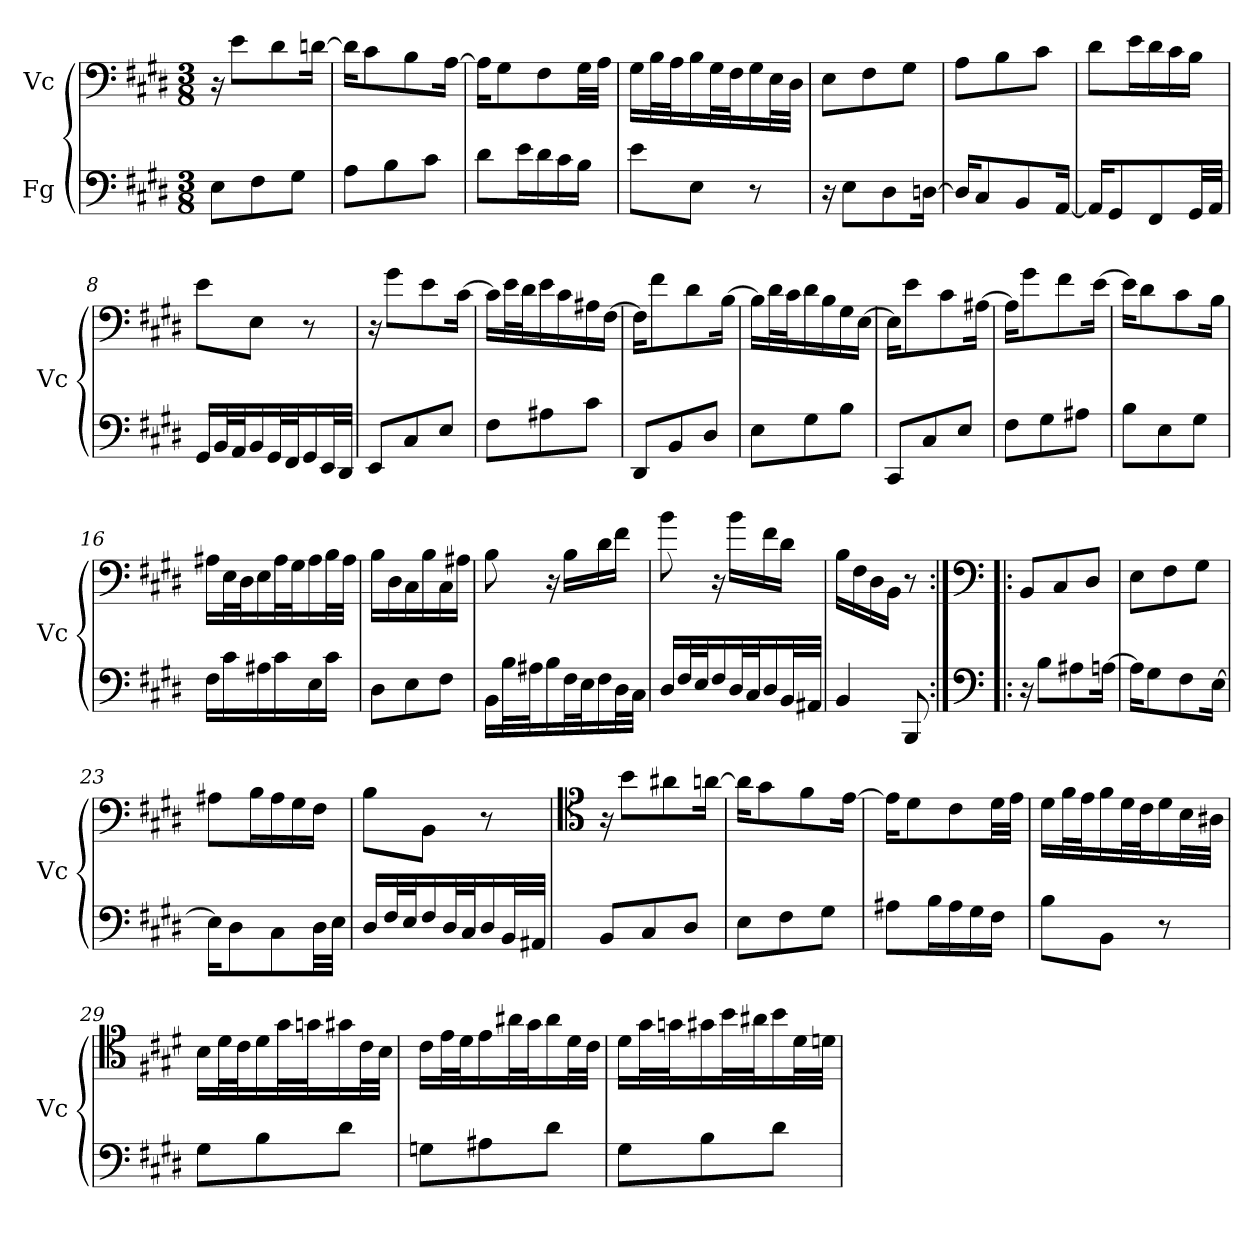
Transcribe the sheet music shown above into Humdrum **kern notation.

**kern	**kern
*part2	*part1
*staff2	*staff1
*I"Fg	*I"Vc
*	*I'Vc
*clefF4	*clefF4
*k[f#c#g#d#]	*k[f#c#g#d#]
*M3/8	*M3/8
*MM66	*MM66
=1	=1
8E\L	16r
.	8e\L
8F#\	.
.	8d#\
8G#\J	.
.	[16dn\Jk
=2	=2
8A\L	16d\KL]
.	8c#\
8B\	.
.	8B\
8c#\J	.
.	[16A\Jk
=3	=3
8d#\L	16A\KL]
.	8G#\
16e\L	.
16d#\	8F#\
16c#\	.
16B\JJ	32G#\LL
.	32A\JJJ
=4	=4
8e\L	16G#\LL
.	32B\L
.	32A\J
8E\J	16B\
.	32G#\L
.	32F#\J
8r	16G#\
.	32E\L
.	32D#\JJJ
=5	=5
16r	8E\L
8E\L	.
.	8F#\
8D#\	.
.	8G#\J
[16Dn\Jk	.
=6	=6
16D/KL]	8A\L
8C#/	.
.	8B\
8BB/	.
.	8c#\J
[16AA/Jk	.
=7	=7
16AA/KL]	8d#\L
8GG#/	.
.	16e\L
8FF#/	16d#\
.	16c#\
32GG#/LL	16B\JJ
32AA/JJJ	.
!!LO:LB:g=z
=8	=8
16GG#/LL	8e\L
32BB/L	.
32AA/J	.
16BB/	8E\J
32GG#/L	.
32FF#/J	.
16GG#/	8r
32EE/L	.
32DD#/JJJ	.
=9	=9
8EE/L	16r
.	8g#\L
8C#/	.
.	8e\
8E/J	.
.	[16c#\Jk
=10	=10
8F#\L	16c#\LL]
.	32e\L
.	32d#\J
8A#X\	16e\
.	16c#\
8c#\J	16A#X\
.	[16F#\JJ
=11	=11
8DD#/L	16F#\KL]
.	8f#\
8BB/	.
.	8d#\
8D#/J	.
.	[16B\Jk
=12	=12
8E\L	16B\LL]
.	32d#\L
.	32c#\J
8G#\	16d#\
.	16B\
8B\J	16G#\
.	[16E\JJ
=13	=13
8CC#/L	16E\KL]
.	8e\
8C#/	.
.	8c#\
8E/J	.
.	[16A#X\Jk
=14	=14
8F#\L	16A#\KL]
.	8g#\
8G#\	.
.	8f#\
8A#X\J	.
.	[16e\Jk
!!LO:LB:g=z
=15	=15
8B\L	16e\KL]
.	8d#\
8E\	.
.	8c#\
8G#\J	.
.	16B\Jk
=16	=16
16F#\LL	16A#X\LL
16c#\	32E\L
.	32D#\J
16A#X\	16E\
16c#\	32A#\L
.	32G#\J
16E\	16A#\
16c#\JJ	32B\L
.	32A#\JJJ
=17	=17
8D#\L	16B\LL
.	16D#\
8E\	16C#\
.	16B\
8F#\J	16C#\
.	16A#X\JJ
=18	=18
16BB\LL	8B\
32B\L	.
32A#X\J	.
16B\	16r
32F#\L	16B\LL
32E\J	.
16F#\	16d#\
32D#\L	16f#\JJ
32C#\JJJ	.
=19	=19
16D#/LL	8b\
32F#/L	.
32E/J	.
16F#/	16r
32D#/L	16b\LL
32C#/J	.
16D#/	16f#\
32BB/L	16d#\JJ
32AA#X/JJJ	.
=20	=20
4BB/	16B\LL
.	16F#\
.	16D#\
.	16BB\JJ
8BBB/	8r
!!LO:LB:g=z
=21:|!|:	=21:|!|:
*clefF4	*clefF4
16r	8BB/L
8B\L	.
.	8C#/
8A#X\	.
.	8D#/J
[16An\Jk	.
=22	=22
16A\KL]	8E\L
8G#\	.
.	8F#\
8F#\	.
.	8G#\J
[16E\Jk	.
=23	=23
16E\KL]	8A#X\L
8D#\	.
.	16B\L
8C#\	16A#\
.	16G#\
32D#\LL	16F#\JJ
32E\JJJ	.
=24	=24
16D#/LL	8B\L
32F#/L	.
32E/J	.
16F#/	8BB\J
32D#/L	.
32C#/J	.
16D#/	8r
32BB/L	.
32AA#X/JJJ	.
=25	=25
*	*clefC4
8BB/L	16r
.	8b\L
8C#/	.
.	8a#X\
8D#/J	.
.	[16an\Jk
=26	=26
8E\L	16a\KL]
.	8g#\
8F#\	.
.	8f#\
8G#\J	.
.	[16e\Jk
=27	=27
8A#X\L	16e\KL]
.	8d#\
16B\L	.
16A#\	8c#\
16G#\	.
16F#\JJ	32d#\LL
.	32e\JJJ
!!LO:LB:g=z
=28	=28
8B\L	16d#\LL
.	32f#\L
.	32e\J
8BB\J	16f#\
.	32d#\L
.	32c#\J
8r	16d#\
.	32B\L
.	32A#X\JJJ
=29	=29
8G#\L	16B\LL
.	32d#\L
.	32c#\J
8B\	16d#\
.	32g#\L
.	32gn\J
8d#\J	16g#X\
.	32c#\L
.	32B\JJJ
=30	=30
8Gn\L	16c#\LL
.	32e\L
.	32d#\J
8A#X\	16e\
.	32a#X\L
.	32g#\J
8d#\J	16a#\
.	32d#\L
.	32c#\JJJ
=31	=31
8G#\L	16d#\LL
.	32g#\L
.	32gn\J
8B\	16g#X\
.	32b\L
.	32a#X\J
8d#\J	16b\
.	32d#\L
.	32dn\JJJ
=	=
*-	*-
